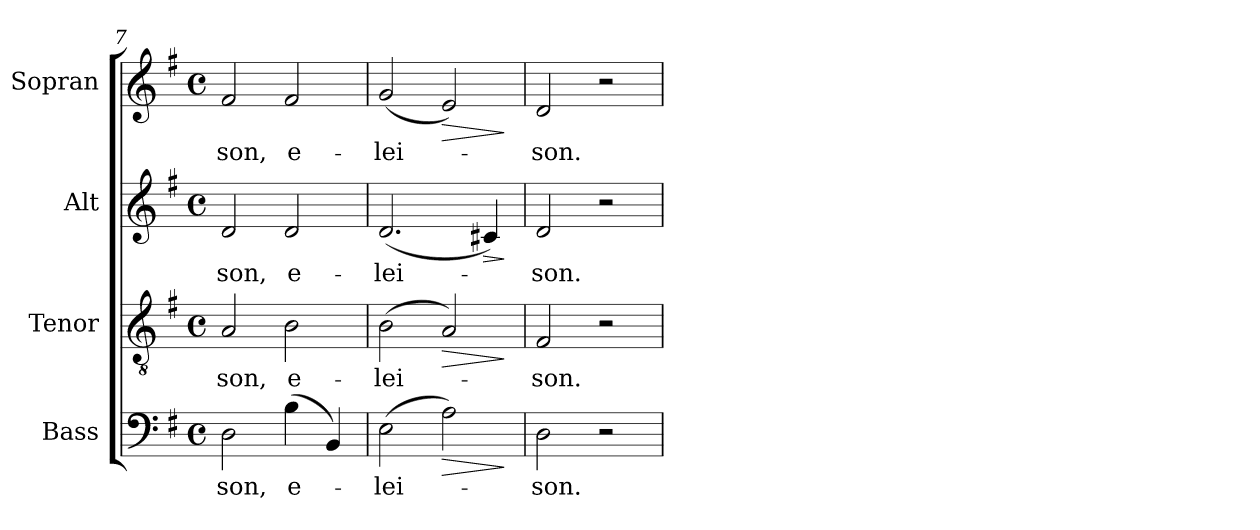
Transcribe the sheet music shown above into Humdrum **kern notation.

**kern	**text	**dynam	**kern	**text	**dynam	**kern	**text	**dynam	**kern	**text	**dynam
*part4	*part4	*part4	*part3	*part3	*part3	*part2	*part2	*part2	*part1	*part1	*part1
*staff4	*staff4	*staff4	*staff3	*staff3	*staff3	*staff2	*staff2	*staff2	*staff1	*staff1	*staff1
*I"Bass	*	*	*I"Tenor	*	*	*I"Alt	*	*	*I"Sopran	*	*
*I'B.	*	*	*I'T.	*	*	*I'A.	*	*	*I'S.	*	*
!!LO:LB:g=z
*clefF4	*	*	*clefGv2	*	*	*clefG2	*	*	*clefG2	*	*
*k[f#]	*	*	*k[f#]	*	*	*k[f#]	*	*	*k[f#]	*	*
*G:	*	*	*G:	*	*	*G:	*	*	*G:	*	*
*M4/4	*	*	*M4/4	*	*	*M4/4	*	*	*M4/4	*	*
*met(c)	*	*	*met(c)	*	*	*met(c)	*	*	*met(c)	*	*
=7	=7	=7	=7	=7	=7	=7	=7	=7	=7	=7	=7
!	!LO:LY:b	!	!	!LO:LY:b	!	!	!LO:LY:b	!	!	!LO:LY:b	!
2D\	-son,	.	2A/	-son,	.	2d/	-son,	.	2f#/	-son,	.
!	!LO:LY:b	!	!	!LO:LY:b	!	!	!LO:LY:b	!	!	!LO:LY:b	!
(>4B\	e-	.	2B\	e-	.	2d/	e-	.	2f#/	e-	.
4BB/)	.	.	.	.	.	.	.	.	.	.	.
=8	=8	=8	=8	=8	=8	=8	=8	=8	=8	=8	=8
!	!LO:LY:b	!	!	!LO:LY:b	!	!	!LO:LY:b	!	!	!LO:LY:b	!
(>2E\	-lei-	.	(>2B\	-lei-	.	(<2.d/	-lei-	.	(<2g/	-lei-	.
!	!	!LO:HP:b	!	!	!LO:HP:b	!	!	!	!	!	!LO:HP:b
2A\)	.	>	2A/)	.	>	.	.	.	2e/)	.	>
!	!	!	!	!	!	!	!	!LO:HP:b	!	!	!
.	.	.	.	.	.	4c#X/)	.	>	.	.	.
.	.	]	.	.	]	.	.	]	.	.	]
=9	=9	=9	=9	=9	=9	=9	=9	=9	=9	=9	=9
!	!LO:LY:b	!	!	!LO:LY:b	!	!	!LO:LY:b	!	!	!LO:LY:b	!
2D\	-son.	.	2F#/	-son.	.	2d/	-son.	.	2d/	-son.	.
2r	.	.	2r	.	.	2r	.	.	2r	.	.
=	=	=	=	=	=	=	=	=	=	=	=
*-	*-	*-	*-	*-	*-	*-	*-	*-	*-	*-	*-
